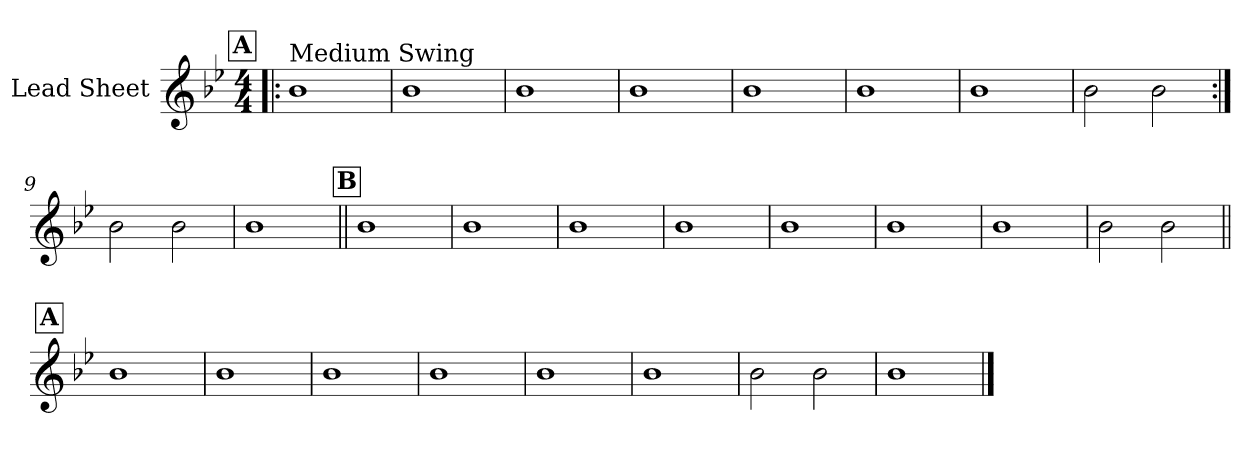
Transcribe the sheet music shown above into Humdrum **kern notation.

**kern
*part1
*staff1
*I"Lead Sheet
*clefG2
*k[b-e-]
*B-:
*M4/4
!!LO:REH:place=s1:a:fs=14:t=A
=1!|:
!LO:TX:a:t=Medium Swing
1b-
=2
1b-
=3
1b-
=4
1b-
!!LO:LB:g=z
=5
1b-
=6
1b-
=7
1b-
=8
2b-\
2b-\
!!LO:LB:g=z
=9:|!
2b-\
2b-\
=10
1b-
!!LO:LB:g=z
!!LO:REH:place=s1:a:fs=14:t=B
=11||
1b-
=12
1b-
=13
1b-
=14
1b-
!!LO:LB:g=z
=15
1b-
=16
1b-
=17
1b-
=18
2b-\
2b-\
!!LO:LB:g=z
!!LO:REH:place=s1:a:fs=14:t=A
=19||
1b-
=20
1b-
=21
1b-
=22
1b-
!!LO:LB:g=z
=23
1b-
=24
1b-
=25
2b-\
2b-\
=26
1b-
==
*-
